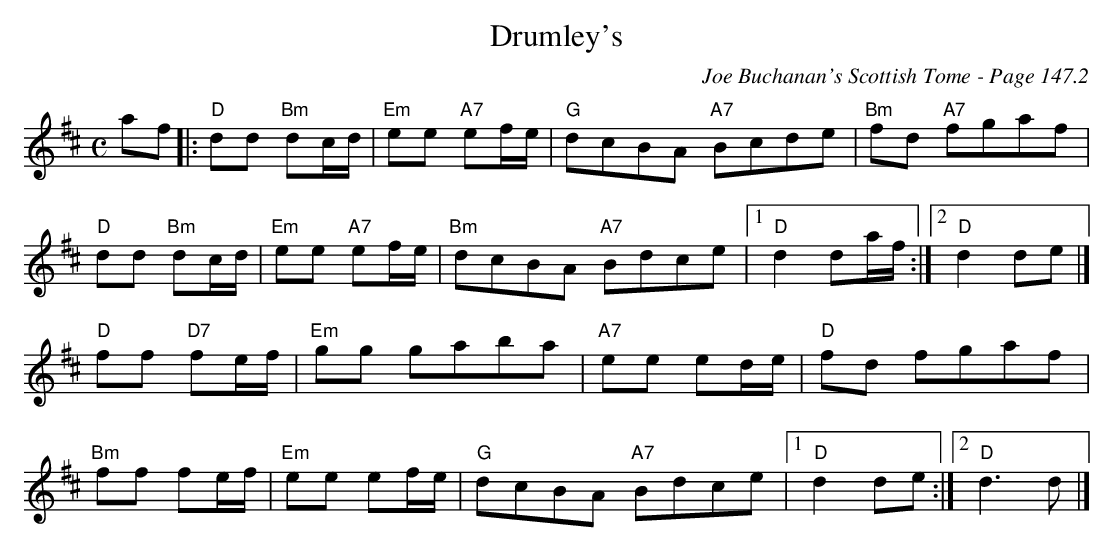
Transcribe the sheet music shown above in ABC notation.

X:1
T:Drumley's
C:Joe Buchanan's Scottish Tome - Page 147.2
L:1/8
M:C
K:D
af |: "D"dd "Bm"dc/d/ | "Em"ee "A7"ef/e/ | "G"dcBA "A7"Bcde | "Bm"fd "A7"fgaf |
"D"dd "Bm"dc/d/ | "Em"ee "A7"ef/e/ | "Bm"dcBA "A7"Bdce |1 "D"d2 da/f/ :|2 "D"d2 de |]
"D"ff "D7"fe/f/ | "Em"gg gaba | "A7"ee ed/e/ | "D"fd fgaf |
"Bm"ff fe/f/ | "Em"ee ef/e/ | "G"dcBA "A7"Bdce |1 "D"d2 de :|2 "D"d3 d |]
